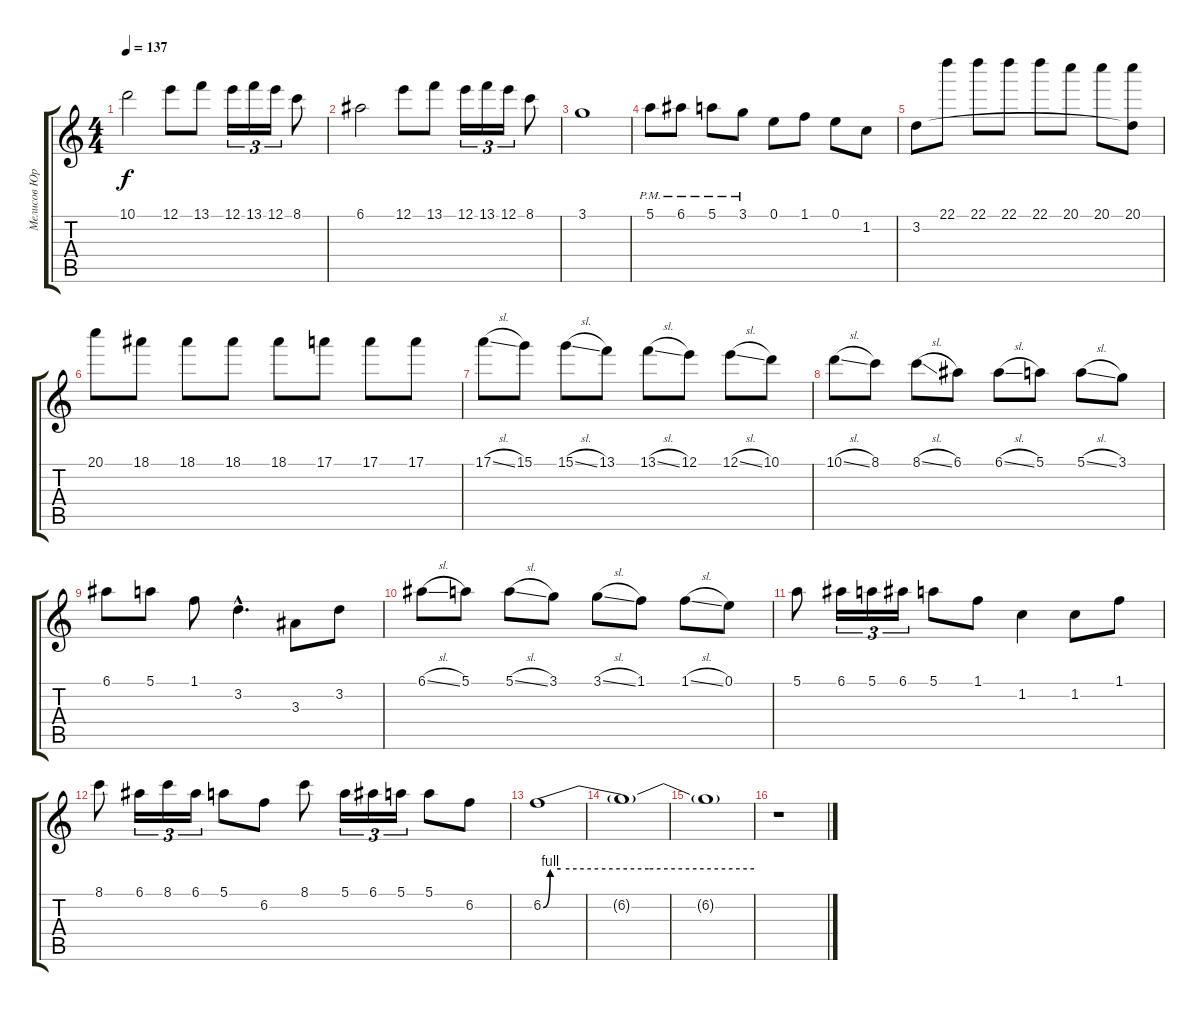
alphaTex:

\track ("Мелисов Юрий" "Мелисов Юр") {instrument distortionguitar}
\staff {score tabs}
\tuning (E4 B3 G3 D3 A2 E2) {hide}
\ts (4 4)
\tempo 137
\clef g2
\ks c
10.1.2{dy f} 12.1.8 13.1.8 12.1.16{tu (3 2)} 13.1.16{tu (3 2)} 12.1.16{tu (3 2)} 8.1.8 |
6.1.2 12.1.8 13.1.8 12.1.16{tu (3 2)} 13.1.16{tu (3 2)} 12.1.16{tu (3 2)} 8.1.8 |
3.1.1 |
5.1{pm}.8 6.1{pm}.8 5.1{pm}.8 3.1{pm}.8 0.1.8 1.1.8 0.1.8 1.2.8 |
3.2.8 22.1.8 22.1.8 22.1.8 22.1.8 20.1.8 20.1.8 (20.1 3.2{t}).8 |
20.1.8 18.1.8 18.1.8 18.1.8 18.1.8 17.1.8 17.1.8 17.1.8 |
17.1{sl}.8 15.1.8 15.1{sl}.8 13.1.8 13.1{sl}.8 12.1.8 12.1{sl}.8 10.1.8 |
10.1{sl}.8 8.1.8 8.1{sl}.8 6.1.8 6.1{sl}.8 5.1.8 5.1{sl}.8 3.1.8 |
6.1.8 5.1.8 1.1.8 3.2{hac}.4{d} 3.3.8 3.2.8 |
6.1{sl}.8 5.1.8 5.1{sl}.8 3.1.8 3.1{sl}.8 1.1.8 1.1{sl}.8 0.1.8 |
5.1.8 6.1.16{tu (3 2)} 5.1.16{tu (3 2)} 6.1.16{tu (3 2)} 5.1.8 1.1.8 1.2.4 1.2.8 1.1.8 |
8.1.8 6.1.16{tu (3 2)} 8.1.16{tu (3 2)} 6.1.16{tu (3 2)} 5.1.8 6.2.8 8.1.8 5.1.16{tu (3 2)} 6.1.16{tu (3 2)} 5.1.16{tu (3 2)} 5.1.8 6.2.8 |
6.2{be (custom 0 0 2 4 5 4 30 4 60 4)}.1 |
6.2{t}.1 |
6.2{t}.1 |
r.1
